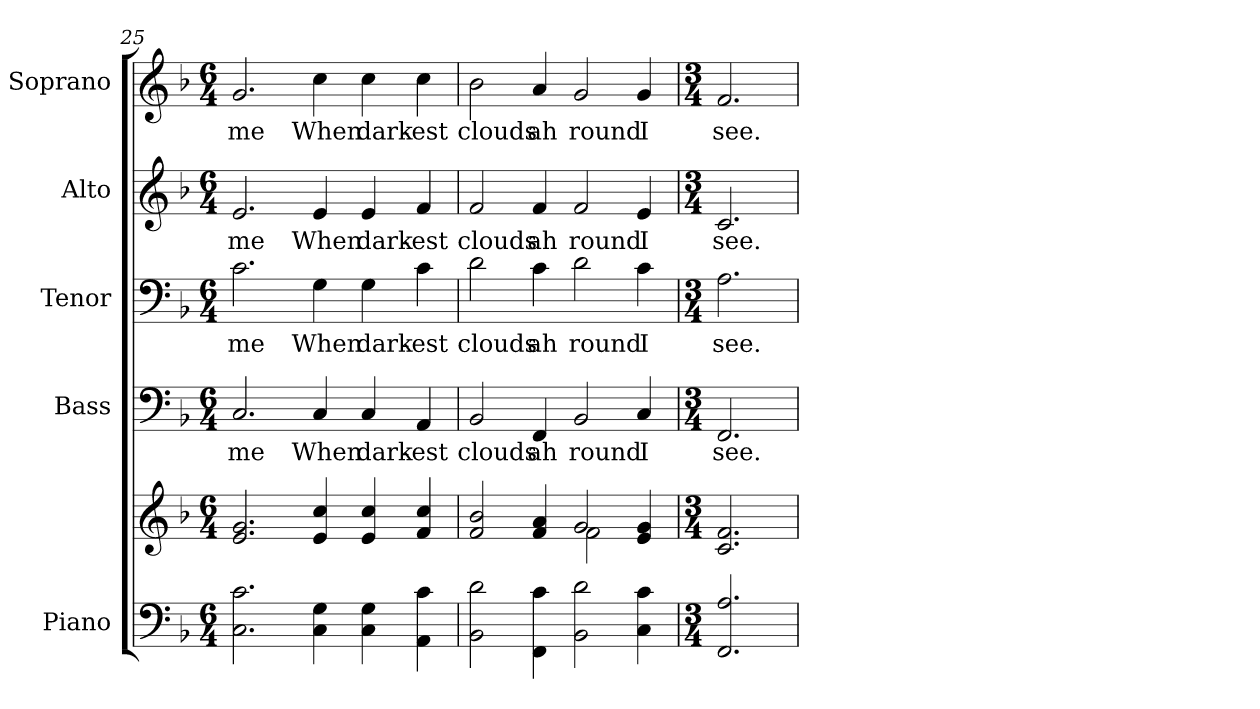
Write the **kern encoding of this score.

**kern	**kern	**kern	**text	**kern	**text	**kern	**text	**kern	**text
*part5	*part5	*part4	*part4	*part3	*part3	*part2	*part2	*part1	*part1
*staff6	*staff5	*staff4	*staff4	*staff3	*staff3	*staff2	*staff2	*staff1	*staff1
*I"Piano	*	*I"Bass	*	*I"Tenor	*	*I"Alto	*	*I"Soprano	*
*I'Pno.	*	*I'B.	*	*I'T.	*	*I'A.	*	*I'S.	*
!!LO:PB:g=z
*clefF4	*clefG2	*clefF4	*	*clefF4	*	*clefG2	*	*clefG2	*
*k[b-]	*k[b-]	*k[b-]	*	*k[b-]	*	*k[b-]	*	*k[b-]	*
*F:	*F:	*F:	*	*F:	*	*F:	*	*F:	*
*M6/4	*M6/4	*M6/4	*	*M6/4	*	*M6/4	*	*M6/4	*
=25	=25	=25	=25	=25	=25	=25	=25	=25	=25
!	!	!	!LO:LY:b:color=#000000	!	!	!	!	!	!
!	!	!	!	!	!LO:LY:b:color=#000000	!	!	!	!
!	!	!	!	!	!	!	!LO:LY:b:color=#000000	!	!
!	!	!	!	!	!	!	!	!	!LO:LY:b:color=#000000
2.Ci\ 2.ci	2.ei/ 2.gi	2.Ci/	me	2.ci\	me	2.ei/	me	2.gi/	me
!	!	!	!LO:LY:b:color=#000000	!	!	!	!	!	!
!	!	!	!	!	!LO:LY:b:color=#000000	!	!	!	!
!	!	!	!	!	!	!	!LO:LY:b:color=#000000	!	!
!	!	!	!	!	!	!	!	!	!LO:LY:b:color=#000000
4Ci\ 4Gi	4ei/ 4cci	4Ci/	When	4Gi\	When	4ei/	When	4cci\	When
!	!	!	!LO:LY:b:color=#000000	!	!	!	!	!	!
!	!	!	!	!	!LO:LY:b:color=#000000	!	!	!	!
!	!	!	!	!	!	!	!LO:LY:b:color=#000000	!	!
!	!	!	!	!	!	!	!	!	!LO:LY:b:color=#000000
4Ci\ 4Gi	4ei/ 4cci	4Ci/	dark-	4Gi\	dark-	4ei/	dark-	4cci\	dark-
!	!	!	!LO:LY:b:color=#000000	!	!	!	!	!	!
!	!	!	!	!	!LO:LY:b:color=#000000	!	!	!	!
!	!	!	!	!	!	!	!LO:LY:b:color=#000000	!	!
!	!	!	!	!	!	!	!	!	!LO:LY:b:color=#000000
4AAi\ 4ci	4fi/ 4cci	4AAi/	-est	4ci\	-est	4fi/	-est	4cci\	-est
=26	=26	=26	=26	=26	=26	=26	=26	=26	=26
*	*^	*	*	*	*	*	*	*	*
!	!	!	!	!LO:LY:b:color=#000000	!	!	!	!	!	!
!	!	!	!	!	!	!LO:LY:b:color=#000000	!	!	!	!
!	!	!	!	!	!	!	!	!LO:LY:b:color=#000000	!	!
!	!	!	!	!	!	!	!	!	!	!LO:LY:b:color=#000000
2BB-i\ 2di	2fi/ 2b-i	2.ryy	2BB-i/	clouds	2di\	clouds	2fi/	clouds	2b-i\	clouds
!	!	!	!	!LO:LY:b:color=#000000	!	!	!	!	!	!
!	!	!	!	!	!	!LO:LY:b:color=#000000	!	!	!	!
!	!	!	!	!	!	!	!	!LO:LY:b:color=#000000	!	!
!	!	!	!	!	!	!	!	!	!	!LO:LY:b:color=#000000
4FFi\ 4ci	4fi/ 4ai	.	4FFi/	ah	4ci\	ah	4fi/	ah	4ai/	ah
!	!	!	!	!LO:LY:b:color=#000000	!	!	!	!	!	!
!	!	!	!	!	!	!LO:LY:b:color=#000000	!	!	!	!
!	!	!	!	!	!	!	!	!LO:LY:b:color=#000000	!	!
!	!	!	!	!	!	!	!	!	!	!LO:LY:b:color=#000000
2BB-i\ 2di	2gi/	2fi\	2BB-i/	round	2di\	round	2fi/	round	2gi/	round
!	!	!	!	!LO:LY:b:color=#000000	!	!	!	!	!	!
!	!	!	!	!	!	!LO:LY:b:color=#000000	!	!	!	!
!	!	!	!	!	!	!	!	!LO:LY:b:color=#000000	!	!
!	!	!	!	!	!	!	!	!	!	!LO:LY:b:color=#000000
4Ci\ 4ci	4ei/ 4gi	4ryy	4Ci/	I	4ci\	I	4ei/	I	4gi/	I
*	*v	*v	*	*	*	*	*	*	*	*
!!LO:PB:g=z
=27	=27	=27	=27	=27	=27	=27	=27	=27	=27
*M3/4	*M3/4	*M3/4	*	*M3/4	*	*M3/4	*	*M3/4	*
*	*^	*	*	*	*	*	*	*	*
!	!	!	!	!LO:LY:b:color=#000000	!	!	!	!	!	!
*	*v	*v	*	*	*	*	*	*	*	*
*	*^	*	*	*	*	*	*	*	*
!	!	!	!	!	!	!LO:LY:b:color=#000000	!	!	!	!
*	*v	*v	*	*	*	*	*	*	*	*
*	*^	*	*	*	*	*	*	*	*
!	!	!	!	!	!	!	!	!LO:LY:b:color=#000000	!	!
*	*v	*v	*	*	*	*	*	*	*	*
*	*^	*	*	*	*	*	*	*	*
!	!	!	!	!	!	!	!	!	!	!LO:LY:b:color=#000000
*	*v	*v	*	*	*	*	*	*	*	*
2.FFi/ 2.Ai	2.ci/ 2.fi	2.FFi/	see.	2.Ai\	see.	2.ci/	see.	2.fi/	see.
=	=	=	=	=	=	=	=	=	=
*-	*-	*-	*-	*-	*-	*-	*-	*-	*-
